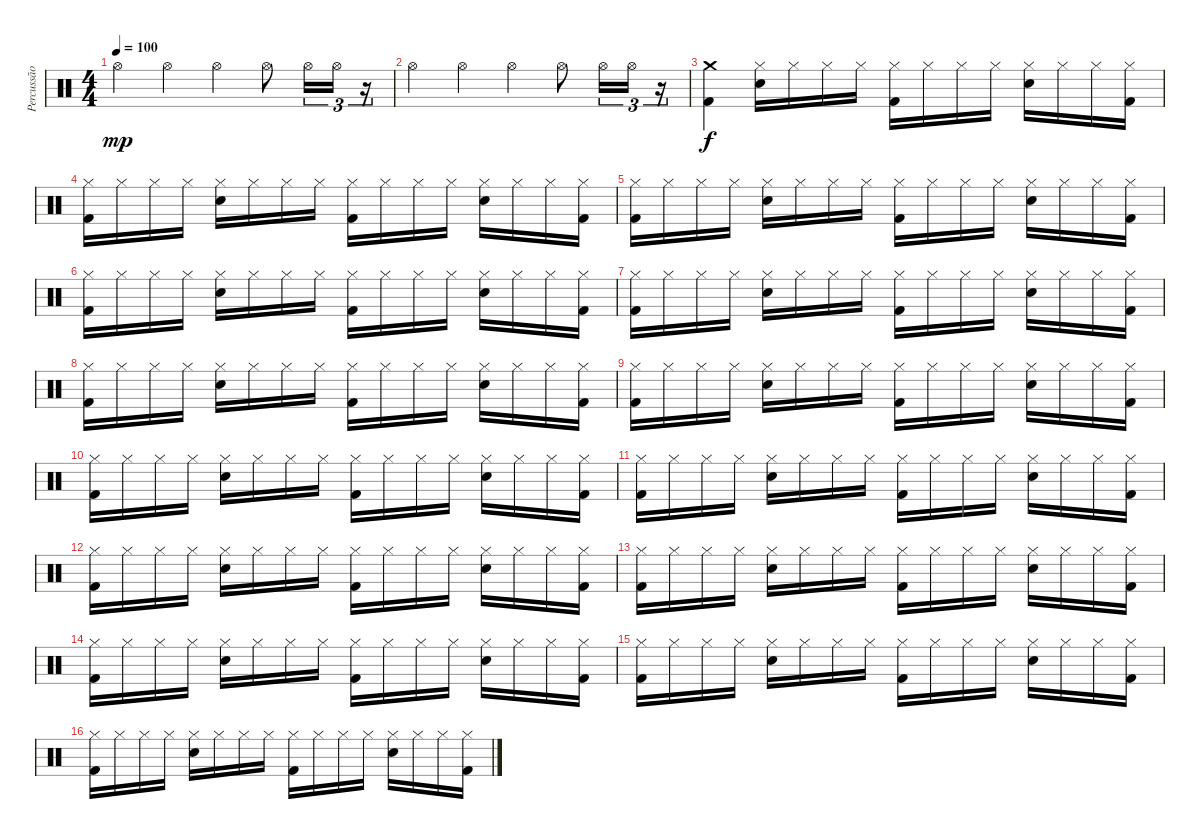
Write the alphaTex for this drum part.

\track ("Percussão" "Percussão") {instrument percussion}
\staff {score}
\articulation defaults
\ts (4 4)
\tempo 100
\clef neutral
\ks c "Hi-Hat (open)".4{dy mp} "Hi-Hat (open)".4 "Hi-Hat (open)".4 "Hi-Hat (open)".8 "Hi-Hat (open)".16{tu (3 2)} "Hi-Hat (open)".16{tu (3 2)}
r.16{tu (3 2)} |
"Hi-Hat (open)".4 "Hi-Hat (open)".4 "Hi-Hat (open)".4 "Hi-Hat (open)".8 "Hi-Hat (open)".16{tu (3 2)} "Hi-Hat (open)".16{tu (3 2)} r.16{tu (3 2)} |
("Kick (hit) 2" "Crash medium (hit)").4{dy f} ("Hi-Hat (closed)" "Snare (hit) 2").16 "Hi-Hat (closed)".16 "Hi-Hat (closed)".16 "Hi-Hat (closed)".16 ("Hi-Hat (closed)" "Kick (hit) 2").16 "Hi-Hat (closed)".16 "Hi-Hat (closed)".16 "Hi-Hat (closed)".16 ("Hi-Hat (closed)" "Snare (hit) 2").16 "Hi-Hat (closed)".16 "Hi-Hat (closed)".16 ("Hi-Hat (closed)" "Kick (hit) 2").16 |
("Hi-Hat (closed)" "Kick (hit) 2").16 "Hi-Hat (closed)".16 "Hi-Hat (closed)".16 "Hi-Hat (closed)".16 ("Hi-Hat (closed)" "Snare (hit) 2").16 "Hi-Hat (closed)".16 "Hi-Hat (closed)".16 "Hi-Hat (closed)".16 ("Hi-Hat (closed)" "Kick (hit) 2").16 "Hi-Hat (closed)".16 "Hi-Hat (closed)".16 "Hi-Hat (closed)".16 ("Hi-Hat (closed)" "Snare (hit) 2").16 "Hi-Hat (closed)".16 "Hi-Hat (closed)".16 ("Hi-Hat (closed)" "Kick (hit) 2").16 |
("Hi-Hat (closed)" "Kick (hit) 2").16 "Hi-Hat (closed)".16 "Hi-Hat (closed)".16 "Hi-Hat (closed)".16 ("Hi-Hat (closed)" "Snare (hit) 2").16 "Hi-Hat (closed)".16 "Hi-Hat (closed)".16 "Hi-Hat (closed)".16 ("Hi-Hat (closed)" "Kick (hit) 2").16 "Hi-Hat (closed)".16 "Hi-Hat (closed)".16 "Hi-Hat (closed)".16 ("Hi-Hat (closed)" "Snare (hit) 2").16 "Hi-Hat (closed)".16 "Hi-Hat (closed)".16 ("Hi-Hat (closed)" "Kick (hit) 2").16 |
("Hi-Hat (closed)" "Kick (hit) 2").16 "Hi-Hat (closed)".16 "Hi-Hat (closed)".16 "Hi-Hat (closed)".16 ("Hi-Hat (closed)" "Snare (hit) 2").16 "Hi-Hat (closed)".16 "Hi-Hat (closed)".16 "Hi-Hat (closed)".16 ("Hi-Hat (closed)" "Kick (hit) 2").16 "Hi-Hat (closed)".16 "Hi-Hat (closed)".16 "Hi-Hat (closed)".16 ("Hi-Hat (closed)" "Snare (hit) 2").16 "Hi-Hat (closed)".16 "Hi-Hat (closed)".16 ("Hi-Hat (closed)" "Kick (hit) 2").16 |
("Hi-Hat (closed)" "Kick (hit) 2").16 "Hi-Hat (closed)".16 "Hi-Hat (closed)".16 "Hi-Hat (closed)".16 ("Hi-Hat (closed)" "Snare (hit) 2").16 "Hi-Hat (closed)".16 "Hi-Hat (closed)".16 "Hi-Hat (closed)".16 ("Hi-Hat (closed)" "Kick (hit) 2").16 "Hi-Hat (closed)".16 "Hi-Hat (closed)".16 "Hi-Hat (closed)".16 ("Hi-Hat (closed)" "Snare (hit) 2").16 "Hi-Hat (closed)".16 "Hi-Hat (closed)".16 ("Hi-Hat (closed)" "Kick (hit) 2").16 |
("Hi-Hat (closed)" "Kick (hit) 2").16 "Hi-Hat (closed)".16 "Hi-Hat (closed)".16 "Hi-Hat (closed)".16 ("Hi-Hat (closed)" "Snare (hit) 2").16 "Hi-Hat (closed)".16 "Hi-Hat (closed)".16 "Hi-Hat (closed)".16 ("Hi-Hat (closed)" "Kick (hit) 2").16 "Hi-Hat (closed)".16 "Hi-Hat (closed)".16 "Hi-Hat (closed)".16 ("Hi-Hat (closed)" "Snare (hit) 2").16 "Hi-Hat (closed)".16 "Hi-Hat (closed)".16 ("Hi-Hat (closed)" "Kick (hit) 2").16 |
("Hi-Hat (closed)" "Kick (hit) 2").16 "Hi-Hat (closed)".16 "Hi-Hat (closed)".16 "Hi-Hat (closed)".16 ("Hi-Hat (closed)" "Snare (hit) 2").16 "Hi-Hat (closed)".16 "Hi-Hat (closed)".16 "Hi-Hat (closed)".16 ("Hi-Hat (closed)" "Kick (hit) 2").16 "Hi-Hat (closed)".16 "Hi-Hat (closed)".16 "Hi-Hat (closed)".16 ("Hi-Hat (closed)" "Snare (hit) 2").16 "Hi-Hat (closed)".16 "Hi-Hat (closed)".16 ("Hi-Hat (closed)" "Kick (hit) 2").16 |
("Hi-Hat (closed)" "Kick (hit) 2").16 "Hi-Hat (closed)".16 "Hi-Hat (closed)".16 "Hi-Hat (closed)".16 ("Hi-Hat (closed)" "Snare (hit) 2").16 "Hi-Hat (closed)".16 "Hi-Hat (closed)".16 "Hi-Hat (closed)".16 ("Hi-Hat (closed)" "Kick (hit) 2").16 "Hi-Hat (closed)".16 "Hi-Hat (closed)".16 "Hi-Hat (closed)".16 ("Hi-Hat (closed)" "Snare (hit) 2").16 "Hi-Hat (closed)".16 "Hi-Hat (closed)".16 ("Hi-Hat (closed)" "Kick (hit) 2").16 |
("Hi-Hat (closed)" "Kick (hit) 2").16 "Hi-Hat (closed)".16 "Hi-Hat (closed)".16 "Hi-Hat (closed)".16 ("Hi-Hat (closed)" "Snare (hit) 2").16 "Hi-Hat (closed)".16 "Hi-Hat (closed)".16 "Hi-Hat (closed)".16 ("Hi-Hat (closed)" "Kick (hit) 2").16 "Hi-Hat (closed)".16 "Hi-Hat (closed)".16 "Hi-Hat (closed)".16 ("Hi-Hat (closed)" "Snare (hit) 2").16 "Hi-Hat (closed)".16 "Hi-Hat (closed)".16 ("Hi-Hat (closed)" "Kick (hit) 2").16 |
("Hi-Hat (closed)" "Kick (hit) 2").16 "Hi-Hat (closed)".16 "Hi-Hat (closed)".16 "Hi-Hat (closed)".16 ("Hi-Hat (closed)" "Snare (hit) 2").16 "Hi-Hat (closed)".16 "Hi-Hat (closed)".16 "Hi-Hat (closed)".16 ("Hi-Hat (closed)" "Kick (hit) 2").16 "Hi-Hat (closed)".16 "Hi-Hat (closed)".16 "Hi-Hat (closed)".16 ("Hi-Hat (closed)" "Snare (hit) 2").16 "Hi-Hat (closed)".16 "Hi-Hat (closed)".16 ("Hi-Hat (closed)" "Kick (hit) 2").16 |
("Hi-Hat (closed)" "Kick (hit) 2").16 "Hi-Hat (closed)".16 "Hi-Hat (closed)".16 "Hi-Hat (closed)".16 ("Hi-Hat (closed)" "Snare (hit) 2").16 "Hi-Hat (closed)".16 "Hi-Hat (closed)".16 "Hi-Hat (closed)".16 ("Hi-Hat (closed)" "Kick (hit) 2").16 "Hi-Hat (closed)".16 "Hi-Hat (closed)".16 "Hi-Hat (closed)".16 ("Hi-Hat (closed)" "Snare (hit) 2").16 "Hi-Hat (closed)".16 "Hi-Hat (closed)".16 ("Hi-Hat (closed)" "Kick (hit) 2").16 |
("Hi-Hat (closed)" "Kick (hit) 2").16 "Hi-Hat (closed)".16 "Hi-Hat (closed)".16 "Hi-Hat (closed)".16 ("Hi-Hat (closed)" "Snare (hit) 2").16 "Hi-Hat (closed)".16 "Hi-Hat (closed)".16 "Hi-Hat (closed)".16 ("Hi-Hat (closed)" "Kick (hit) 2").16 "Hi-Hat (closed)".16 "Hi-Hat (closed)".16 "Hi-Hat (closed)".16 ("Hi-Hat (closed)" "Snare (hit) 2").16 "Hi-Hat (closed)".16 "Hi-Hat (closed)".16 ("Hi-Hat (closed)" "Kick (hit) 2").16 |
("Hi-Hat (closed)" "Kick (hit) 2").16 "Hi-Hat (closed)".16 "Hi-Hat (closed)".16 "Hi-Hat (closed)".16 ("Hi-Hat (closed)" "Snare (hit) 2").16 "Hi-Hat (closed)".16 "Hi-Hat (closed)".16 "Hi-Hat (closed)".16 ("Hi-Hat (closed)" "Kick (hit) 2").16 "Hi-Hat (closed)".16 "Hi-Hat (closed)".16 "Hi-Hat (closed)".16 ("Hi-Hat (closed)" "Snare (hit) 2").16 "Hi-Hat (closed)".16 "Hi-Hat (closed)".16 ("Hi-Hat (closed)" "Kick (hit) 2").16 |
("Hi-Hat (closed)" "Kick (hit) 2").16 "Hi-Hat (closed)".16 "Hi-Hat (closed)".16 "Hi-Hat (closed)".16 ("Hi-Hat (closed)" "Snare (hit) 2").16 "Hi-Hat (closed)".16 "Hi-Hat (closed)".16 "Hi-Hat (closed)".16 ("Hi-Hat (closed)" "Kick (hit) 2").16 "Hi-Hat (closed)".16 "Hi-Hat (closed)".16 "Hi-Hat (closed)".16 ("Hi-Hat (closed)" "Snare (hit) 2").16 "Hi-Hat (closed)".16 "Hi-Hat (closed)".16 ("Hi-Hat (closed)" "Kick (hit) 2").16
